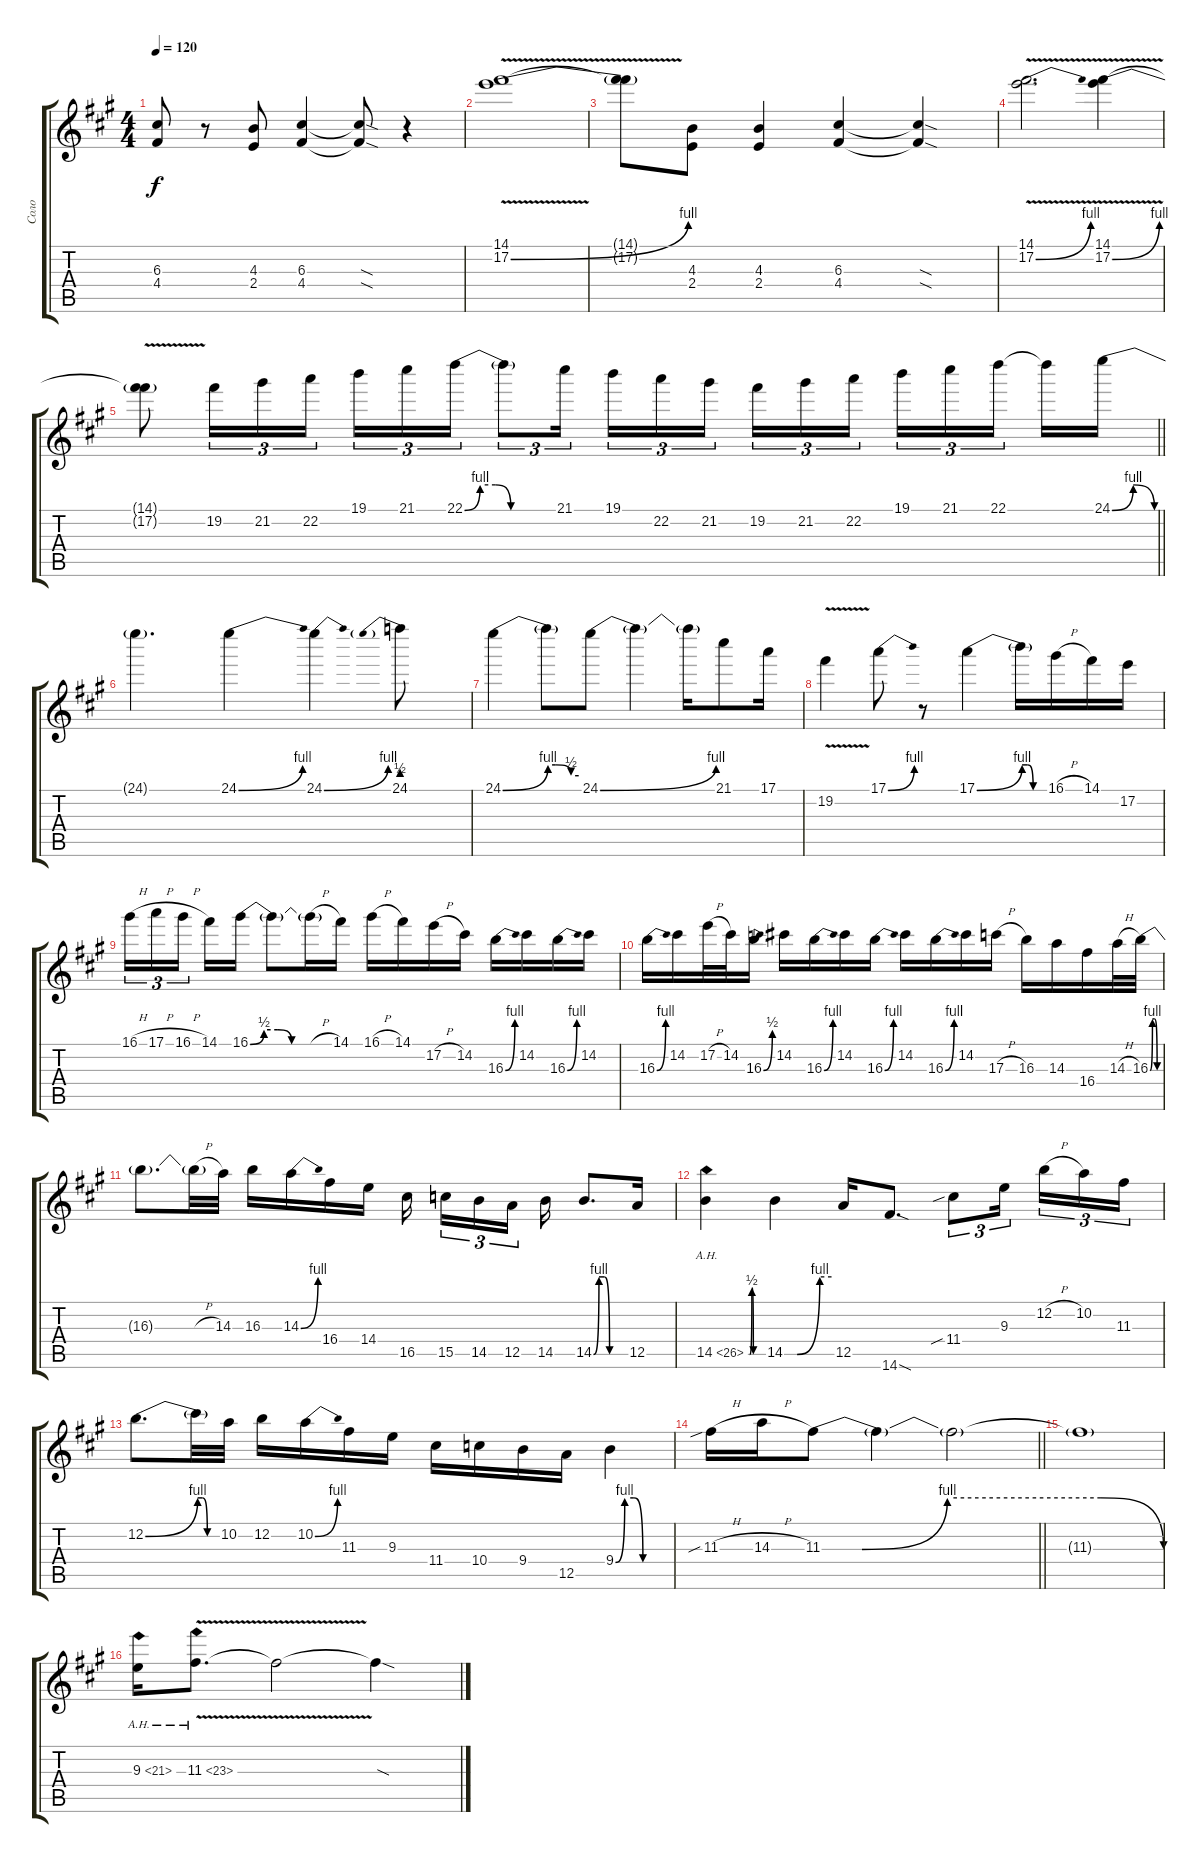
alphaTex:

\track ("Соло" "Соло") {instrument distortionguitar}
\staff {score tabs}
\tuning (E4 B3 G3 D3 A2 E2) {hide}
\ts (4 4)
\tempo 120
\clef g2
\ks a
(6.3 4.4).8{dy f} r.8 (4.3 2.4).8 (6.3 4.4).4 (6.3{sod t} 4.4{sod t}).8 r.4 |
(14.1 17.2{be (bend 0 0 60 4) v}).1 |
(14.1{t} 17.2{t}).8 (4.3 2.4).8 (4.3 2.4).4 (6.3 4.4).4 (6.3{sod t} 4.4{sod t}).4 |
(14.1 17.2{be (bend 0 0 60 4) v}).2{d} (14.1 17.2{be (bend 0 0 60 4) v}).4 |
\barLineRight lightlight
(14.1{t} 17.2{t}).8 19.2.16{tu (3 2)} 21.2.16{tu (3 2)} 22.2.16{tu (3 2)} 19.1.16{tu (3 2)} 21.1.16{tu (3 2)} 22.1{be (custom 0 0 10 4 20 4 30 0 60 0)}.16{tu (3 2)} 22.1{t}.8{tu (3 2)} 21.1.16{tu (3 2)} 19.1.16{tu (3 2)} 22.2.16{tu (3 2)} 21.2.16{tu (3 2) beam splitsecondary} 19.2.16{tu (3 2)} 21.2.16{tu (3 2)} 22.2.16{tu (3 2)} 19.1.16{tu (3 2)} 21.1.16{tu (3 2)} 22.1.16{tu (3 2) beam splitsecondary} 22.1{t}.16 24.1{be (bendrelease 0 0 15 4 45 4 60 0)}.16 |
24.1{t}.4{d} 24.1{be (bend 0 0 60 4)}.4 24.1{be (bend 0 0 60 4)}.4 24.1{be (prebend 0 2 60 2)}.8 |
24.1{be (bend 0 0 60 4)}.4 24.1{be (custom 0 4 15 4 45 2 60 2) t}.8 24.1{be (bend 0 0 60 4)}.8 24.1{t}.4 24.1{t}.16 21.1.8 17.1.16 |
19.2{v}.4 17.1{be (bend 0 0 60 4)}.8 r.8 17.1{be (bend 0 0 60 4)}.4 17.1{be (custom 0 4 15 4 30 0 60 0) t}.16 16.1{h}.16 14.1.16 17.2.16 |
16.1{h}.16{tu (3 2)} 17.1{h}.16{tu (3 2)} 16.1{h}.16{tu (3 2) beam splitsecondary} 14.1.16 16.1{be (custom 0 0 10 2 20 2 30 0 60 0)}.16 16.1{t}.8 16.1{h t}.16 14.1.16 16.1{h}.16 14.1.16 17.2{h}.16 14.2.16 16.3{be (bend 0 0 60 4)}.16 14.2.16 16.3{be (bend 0 0 60 4)}.16 14.2.16 |
16.3{be (bend 0 0 60 4)}.16 14.2.16 17.2{h}.32 14.2.32 16.3{be (bend 0 0 60 2)}.16 14.2.16 16.3{be (bend 0 0 60 4)}.16 14.2.16 16.3{be (bend 0 0 60 4)}.16 14.2.16 16.3{be (bend 0 0 60 4)}.16 14.2.16 17.3{h}.16 16.3.16 14.3.16 16.4.16 14.3{h}.32 16.3{be (custom 0 0 15 4 29 4 45 0 60 0)}.32 |
16.3{t}.8{d} 16.3{h t}.32 14.3.32 16.3.16 14.3{be (bend 0 0 60 4)}.16 16.4.16 14.4.16 16.5.16{beam splitsecondary} 15.5.16{tu (3 2)} 14.5.16{tu (3 2)} 12.5.16{tu (3 2) beam splitsecondary} 14.5.16 14.5{be (custom 0 0 10 4 20 4 30 0 60 0)}.8{d} 12.5.16 |
14.5{be (custom 0 0 5 0 14 2 20 0 30 0 60 0) ah 12}.4 14.5{be (custom 0 0 16 0 45 4 60 4)}.4 12.5.16 14.6{sod}.8{d} 11.4{sib}.8{tu (3 2)} 9.3.16{tu (3 2) beam splitsecondary} 12.2{h}.16{tu (3 2)} 10.2.16{tu (3 2)} 11.3.16{tu (3 2)} |
12.2{be (bend 0 0 60 4)}.8{d} 12.2{be (custom 0 4 15 4 30 0 60 0) t}.32 10.2.32 12.2.16 10.2{be (bend 0 0 60 4)}.16 11.3.16 9.3.16 11.4.16 10.4.16 9.4.16 12.5.16 9.4{be (custom 0 0 10 4 20 4 30 0 60 0)}.4 |
\barLineRight lightlight
11.3{sib h}.16 14.3{h}.16 11.3{be (custom 0 0 7 0 22 4 49 4 60 0)}.8 11.3{t}.4 11.3{t}.2 |
11.3{t}.1 |
9.3{ah 12}.16 11.3{ah 12 v}.8{d} 11.3{t}.2 11.3{sod t}.4
